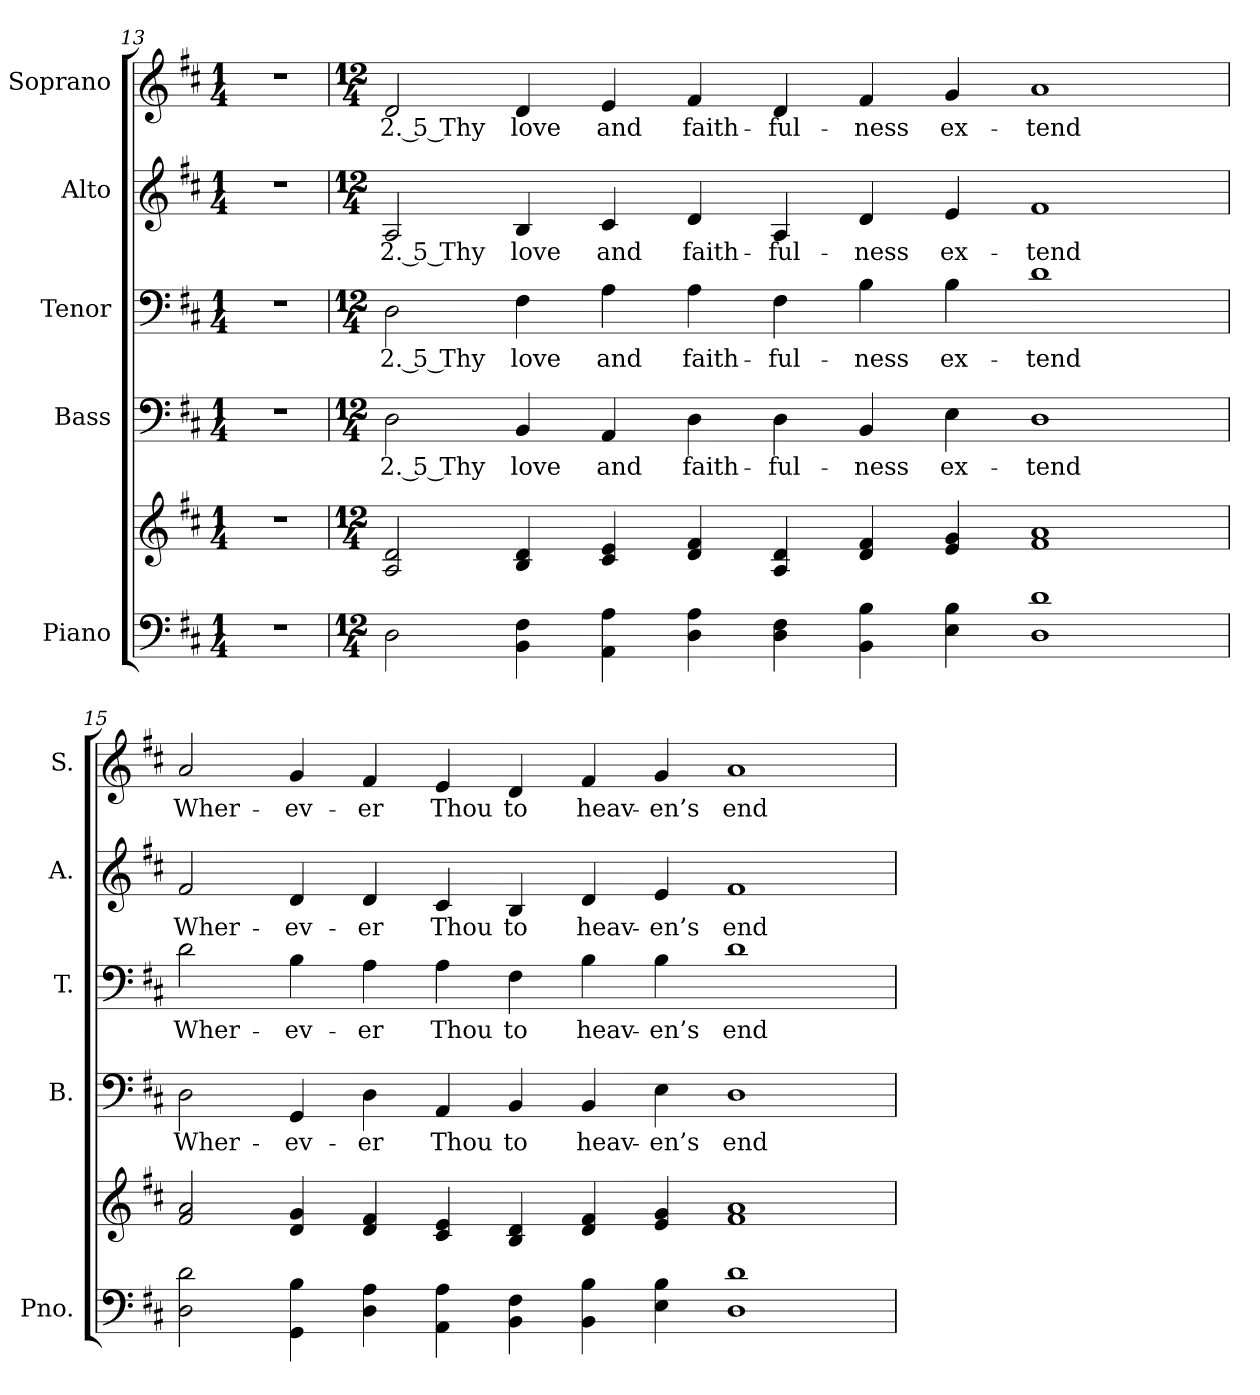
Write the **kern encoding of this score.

**kern	**kern	**kern	**text	**kern	**text	**kern	**text	**kern	**text
*part5	*part5	*part4	*part4	*part3	*part3	*part2	*part2	*part1	*part1
*staff6	*staff5	*staff4	*staff4	*staff3	*staff3	*staff2	*staff2	*staff1	*staff1
*I"Piano	*	*I"Bass	*	*I"Tenor	*	*I"Alto	*	*I"Soprano	*
*I'Pno.	*	*I'B.	*	*I'T.	*	*I'A.	*	*I'S.	*
!!LO:PB:g=z
*clefF4	*clefG2	*clefF4	*	*clefF4	*	*clefG2	*	*clefG2	*
*k[f#c#]	*k[f#c#]	*k[f#c#]	*	*k[f#c#]	*	*k[f#c#]	*	*k[f#c#]	*
*D:	*D:	*D:	*	*D:	*	*D:	*	*D:	*
*M1/4	*M1/4	*M1/4	*	*M1/4	*	*M1/4	*	*M1/4	*
=13	=13	=13	=13	=13	=13	=13	=13	=13	=13
!LO:N:vis=1	!LO:N:vis=1	!LO:N:vis=1	!	!LO:N:vis=1	!	!LO:N:vis=1	!	!LO:N:vis=1	!
4r	4r	4r	.	4r	.	4r	.	4r	.
=14	=14	=14	=14	=14	=14	=14	=14	=14	=14
*M12/4	*M12/4	*M12/4	*	*M12/4	*	*M12/4	*	*M12/4	*
!	!	!	!LO:LY:b:color=#000000	!	!	!	!	!	!
!	!	!	!	!	!LO:LY:b:color=#000000	!	!	!	!
!	!	!	!	!	!	!	!LO:LY:b:color=#000000	!	!
!	!	!	!	!	!	!	!	!	!LO:LY:b:color=#000000
2Di\	2Ai/ 2di	2Di\	2. 5 Thy	2Di\	2. 5 Thy	2Ai/	2. 5 Thy	2di/	2. 5 Thy
!	!	!	!LO:LY:b:color=#000000	!	!	!	!	!	!
!	!	!	!	!	!LO:LY:b:color=#000000	!	!	!	!
!	!	!	!	!	!	!	!LO:LY:b:color=#000000	!	!
!	!	!	!	!	!	!	!	!	!LO:LY:b:color=#000000
4BBi\ 4F#i	4Bi/ 4di	4BBi/	love	4F#i\	love	4Bi/	love	4di/	love
!	!	!	!LO:LY:b:color=#000000	!	!	!	!	!	!
!	!	!	!	!	!LO:LY:b:color=#000000	!	!	!	!
!	!	!	!	!	!	!	!LO:LY:b:color=#000000	!	!
!	!	!	!	!	!	!	!	!	!LO:LY:b:color=#000000
4AAi\ 4Ai	4c#i/ 4ei	4AAi/	and	4Ai\	and	4c#i/	and	4ei/	and
!	!	!	!LO:LY:b:color=#000000	!	!	!	!	!	!
!	!	!	!	!	!LO:LY:b:color=#000000	!	!	!	!
!	!	!	!	!	!	!	!LO:LY:b:color=#000000	!	!
!	!	!	!	!	!	!	!	!	!LO:LY:b:color=#000000
4Di\ 4Ai	4di/ 4f#i	4Di\	faith-	4Ai\	faith-	4di/	faith-	4f#i/	faith-
!	!	!	!LO:LY:b:color=#000000	!	!	!	!	!	!
!	!	!	!	!	!LO:LY:b:color=#000000	!	!	!	!
!	!	!	!	!	!	!	!LO:LY:b:color=#000000	!	!
!	!	!	!	!	!	!	!	!	!LO:LY:b:color=#000000
4Di\ 4F#i	4Ai/ 4di	4Di\	-ful-	4F#i\	-ful-	4Ai/	-ful-	4di/	-ful-
!	!	!	!LO:LY:b:color=#000000	!	!	!	!	!	!
!	!	!	!	!	!LO:LY:b:color=#000000	!	!	!	!
!	!	!	!	!	!	!	!LO:LY:b:color=#000000	!	!
!	!	!	!	!	!	!	!	!	!LO:LY:b:color=#000000
4BBi\ 4Bi	4di/ 4f#i	4BBi/	-ness	4Bi\	-ness	4di/	-ness	4f#i/	-ness
!	!	!	!LO:LY:b:color=#000000	!	!	!	!	!	!
!	!	!	!	!	!LO:LY:b:color=#000000	!	!	!	!
!	!	!	!	!	!	!	!LO:LY:b:color=#000000	!	!
!	!	!	!	!	!	!	!	!	!LO:LY:b:color=#000000
4Ei\ 4Bi	4ei/ 4gi	4Ei\	ex-	4Bi\	ex-	4ei/	ex-	4gi/	ex-
!	!	!	!LO:LY:b:color=#000000	!	!	!	!	!	!
!	!	!	!	!	!LO:LY:b:color=#000000	!	!	!	!
!	!	!	!	!	!	!	!LO:LY:b:color=#000000	!	!
!	!	!	!	!	!	!	!	!	!LO:LY:b:color=#000000
1Di 1di	1f#i 1ai	1Di	-tend	1di	-tend	1f#i	-tend	1ai	-tend
!!LO:PB:g=z
=15	=15	=15	=15	=15	=15	=15	=15	=15	=15
!	!	!	!LO:LY:b:color=#000000	!	!	!	!	!	!
!	!	!	!	!	!LO:LY:b:color=#000000	!	!	!	!
!	!	!	!	!	!	!	!LO:LY:b:color=#000000	!	!
!	!	!	!	!	!	!	!	!	!LO:LY:b:color=#000000
2Di\ 2di	2f#i/ 2ai	2Di\	Wher-	2di\	Wher-	2f#i/	Wher-	2ai/	Wher-
!	!	!	!LO:LY:b:color=#000000	!	!	!	!	!	!
!	!	!	!	!	!LO:LY:b:color=#000000	!	!	!	!
!	!	!	!	!	!	!	!LO:LY:b:color=#000000	!	!
!	!	!	!	!	!	!	!	!	!LO:LY:b:color=#000000
4GGi\ 4Bi	4di/ 4gi	4GGi/	-ev-	4Bi\	-ev-	4di/	-ev-	4gi/	-ev-
!	!	!	!LO:LY:b:color=#000000	!	!	!	!	!	!
!	!	!	!	!	!LO:LY:b:color=#000000	!	!	!	!
!	!	!	!	!	!	!	!LO:LY:b:color=#000000	!	!
!	!	!	!	!	!	!	!	!	!LO:LY:b:color=#000000
4Di\ 4Ai	4di/ 4f#i	4Di\	-er	4Ai\	-er	4di/	-er	4f#i/	-er
!	!	!	!LO:LY:b:color=#000000	!	!	!	!	!	!
!	!	!	!	!	!LO:LY:b:color=#000000	!	!	!	!
!	!	!	!	!	!	!	!LO:LY:b:color=#000000	!	!
!	!	!	!	!	!	!	!	!	!LO:LY:b:color=#000000
4AAi\ 4Ai	4c#i/ 4ei	4AAi/	Thou	4Ai\	Thou	4c#i/	Thou	4ei/	Thou
!	!	!	!LO:LY:b:color=#000000	!	!	!	!	!	!
!	!	!	!	!	!LO:LY:b:color=#000000	!	!	!	!
!	!	!	!	!	!	!	!LO:LY:b:color=#000000	!	!
!	!	!	!	!	!	!	!	!	!LO:LY:b:color=#000000
4BBi\ 4F#i	4Bi/ 4di	4BBi/	to	4F#i\	to	4Bi/	to	4di/	to
!	!	!	!LO:LY:b:color=#000000	!	!	!	!	!	!
!	!	!	!	!	!LO:LY:b:color=#000000	!	!	!	!
!	!	!	!	!	!	!	!LO:LY:b:color=#000000	!	!
!	!	!	!	!	!	!	!	!	!LO:LY:b:color=#000000
4BBi\ 4Bi	4di/ 4f#i	4BBi/	heav-	4Bi\	heav-	4di/	heav-	4f#i/	heav-
!	!	!	!LO:LY:b:color=#000000	!	!	!	!	!	!
!	!	!	!	!	!LO:LY:b:color=#000000	!	!	!	!
!	!	!	!	!	!	!	!LO:LY:b:color=#000000	!	!
!	!	!	!	!	!	!	!	!	!LO:LY:b:color=#000000
4Ei\ 4Bi	4ei/ 4gi	4Ei\	-en’s	4Bi\	-en’s	4ei/	-en’s	4gi/	-en’s
!	!	!	!LO:LY:b:color=#000000	!	!	!	!	!	!
!	!	!	!	!	!LO:LY:b:color=#000000	!	!	!	!
!	!	!	!	!	!	!	!LO:LY:b:color=#000000	!	!
!	!	!	!	!	!	!	!	!	!LO:LY:b:color=#000000
1Di 1di	1f#i 1ai	1Di	end	1di	end	1f#i	end	1ai	end
=	=	=	=	=	=	=	=	=	=
*-	*-	*-	*-	*-	*-	*-	*-	*-	*-
